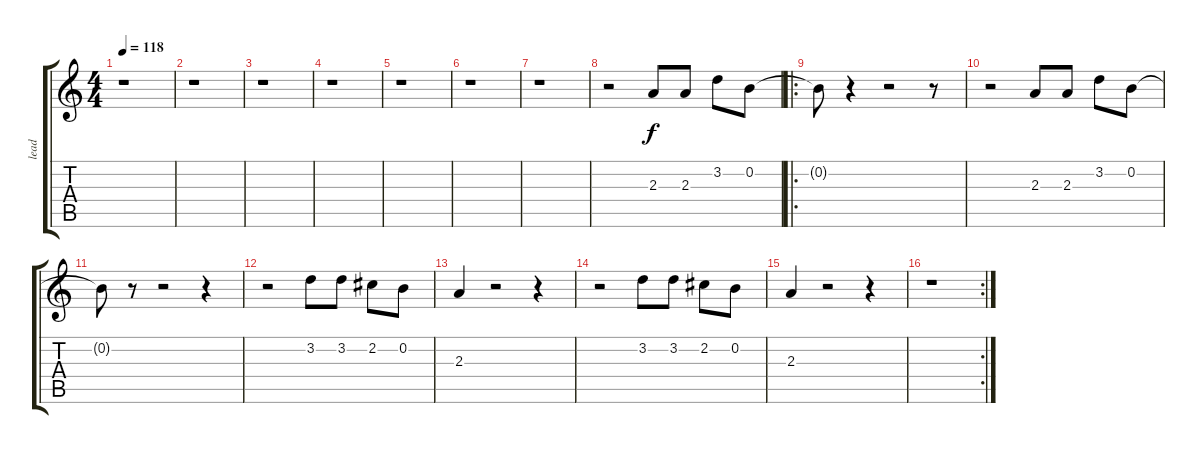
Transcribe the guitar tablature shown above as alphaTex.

\track ("lead" "lead") {instrument distortionguitar}
\staff {score tabs}
\tuning (E4 B3 G3 D3 A2 E2) {hide}
\ts (4 4)
\tempo 118
\clef g2
\ks c
r.1{dy f instrument distortionguitar} |
r.1 |
r.1 |
r.1 |
r.1 |
r.1 |
r.1 |
r.2 2.3.8 2.3.8 3.2.8 0.2.8 |
\ro
0.2{t}.8 r.4 r.2 r.8 |
r.2 2.3.8 2.3.8 3.2.8 0.2.8 |
0.2{t}.8 r.8 r.2 r.4 |
r.2 3.2.8 3.2.8 2.2.8 0.2.8 |
2.3.4 r.2 r.4 |
r.2 3.2.8 3.2.8 2.2.8 0.2.8 |
2.3.4 r.2 r.4 |
\rc 2
r.1
